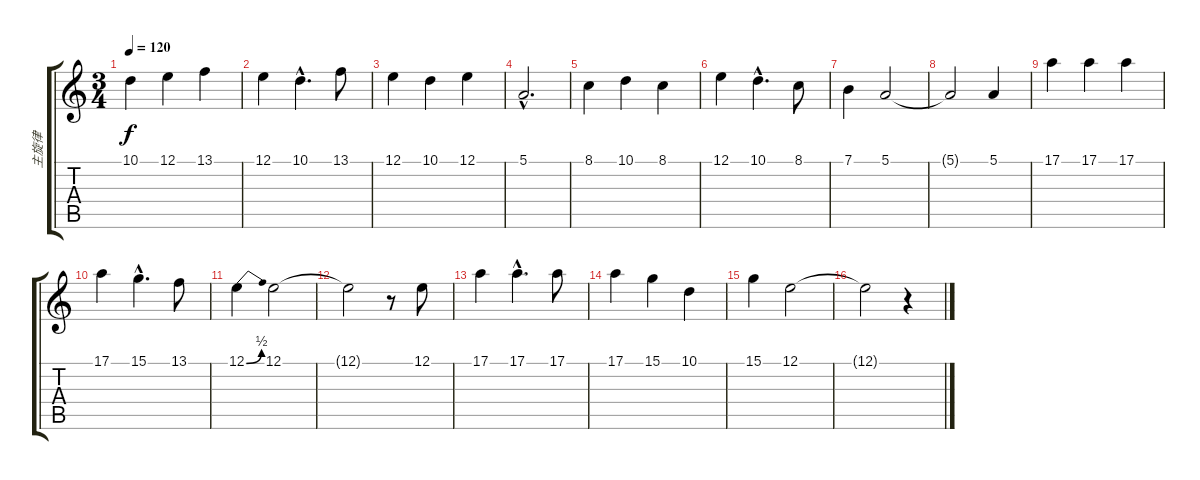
\track ("主旋律" "主旋律") {instrument musicbox}
\staff {score tabs}
\tuning (E4 B3 G3 D3 A2 E2) {hide}
\ts (3 4)
\tempo 120
\clef g2
\ks c
10.1.4{dy f} 12.1.4 13.1.4 |
12.1.4 10.1{hac}.4{d} 13.1.8 |
12.1.4 10.1.4 12.1.4 |
5.1{hac}.2{d} |
8.1.4 10.1.4 8.1.4 |
12.1.4 10.1{hac}.4{d} 8.1.8 |
7.1.4 5.1.2 |
5.1{t}.2 5.1.4 |
17.1.4 17.1.4 17.1.4 |
17.1.4 15.1{hac}.4{d} 13.1.8 |
12.1{be (bend 0 0 60 2)}.4 12.1.2 |
12.1{t}.2 r.8 12.1.8 |
17.1.4 17.1{hac}.4{d} 17.1.8 |
17.1.4 15.1.4 10.1.4 |
15.1.4 12.1.2 |
12.1{t}.2 r.4
